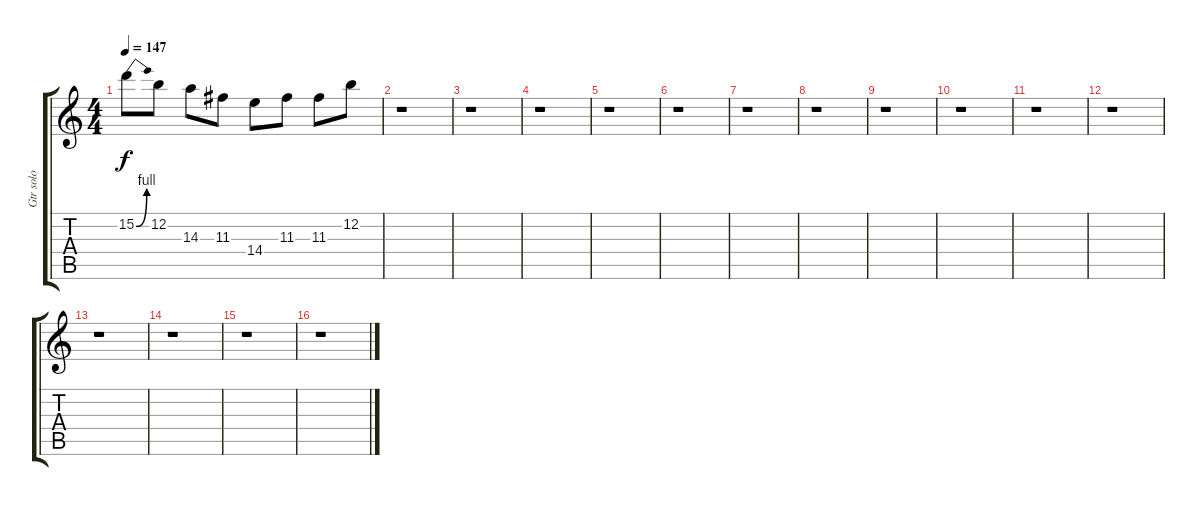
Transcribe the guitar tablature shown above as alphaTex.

\track ("Gtr solo" "Gtr solo") {instrument distortionguitar}
\staff {score tabs}
\tuning (E4 B3 G3 D3 A2 E2) {hide}
\ts (4 4)
\tempo 147
\clef g2
\ks c
15.2{be (bend 0 0 60 4)}.8{dy f} 12.2.8 14.3.8 11.3.8 14.4.8 11.3.8 11.3.8 12.2.8 |
r.1 |
r.1 |
r.1 |
r.1 |
r.1 |
r.1 |
r.1 |
r.1 |
r.1 |
r.1 |
r.1 |
r.1 |
r.1 |
r.1 |
r.1
